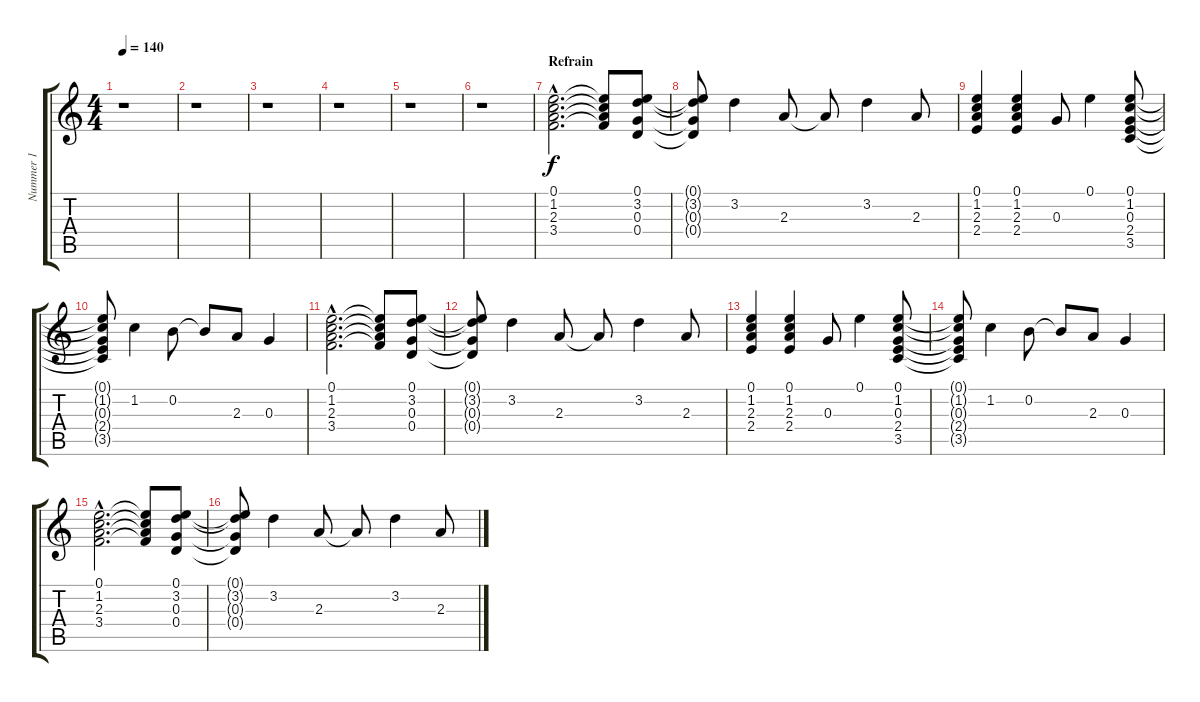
\track ("Nummer 1" "Nummer 1") {instrument electricguitarclean}
\staff {score tabs}
\tuning (E4 B3 G3 D3 A2 E2) {hide}
\ts (4 4)
\tempo 140
\clef g2
\ks c
r.1{dy f} |
r.1 |
r.1 |
r.1 |
r.1 |
r.1 |
\section ("" "Refrain")
(0.1{hac} 1.2{hac} 2.3{hac} 3.4{hac}).2{d} (0.1{t} 1.2{t} 2.3{t} 3.4{t}).8 (0.1 3.2 0.3 0.4).8 |
(0.1{t} 3.2{t} 0.3{t} 0.4{t}).8 3.2.4 2.3.8 2.3{t}.8 3.2.4 2.3.8 |
(0.1 1.2 2.3 2.4).4 (0.1 1.2 2.3 2.4).4 0.3.8 0.1.4 (0.1 1.2 0.3 2.4 3.5).8 |
(0.1{t} 1.2{t} 0.3{t} 2.4{t} 3.5{t}).8 1.2.4 0.2.8 0.2{t}.8 2.3.8 0.3.4 |
(0.1{hac} 1.2{hac} 2.3{hac} 3.4{hac}).2{d} (0.1{t} 1.2{t} 2.3{t} 3.4{t}).8 (0.1 3.2 0.3 0.4).8 |
(0.1{t} 3.2{t} 0.3{t} 0.4{t}).8 3.2.4 2.3.8 2.3{t}.8 3.2.4 2.3.8 |
(0.1 1.2 2.3 2.4).4 (0.1 1.2 2.3 2.4).4 0.3.8 0.1.4 (0.1 1.2 0.3 2.4 3.5).8 |
(0.1{t} 1.2{t} 0.3{t} 2.4{t} 3.5{t}).8 1.2.4 0.2.8 0.2{t}.8 2.3.8 0.3.4 |
(0.1{hac} 1.2{hac} 2.3{hac} 3.4{hac}).2{d} (0.1{t} 1.2{t} 2.3{t} 3.4{t}).8 (0.1 3.2 0.3 0.4).8 |
(0.1{t} 3.2{t} 0.3{t} 0.4{t}).8 3.2.4 2.3.8 2.3{t}.8 3.2.4 2.3.8
